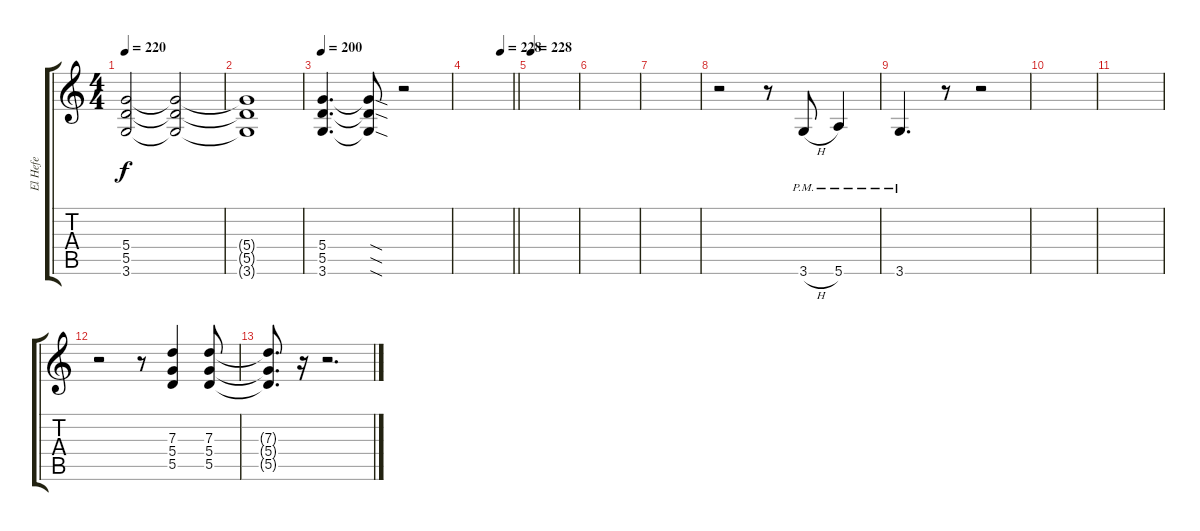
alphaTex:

\track ("El Hefe" "El Hefe") {instrument distortionguitar}
\staff {score tabs}
\tuning (E4 B3 G3 D3 A2 E2) {hide}
\ts (4 4)
\tempo 220
\clef g2
\ks c
(5.4{t} 5.5{t} 3.6{t}).2{dy f} (5.4{t} 5.5{t} 3.6{t}).2{volume 7} |
(5.4{t} 5.5{t} 3.6{t}).1 |
\tempo 200
(5.4 5.5 3.6).4{d volume 11} (5.4{sod t} 5.5{sod t} 3.6{sod t}).8 r.2 |
\tempo (228 0.75)
\barLineRight lightlight
|
\section ("" "")
\tempo 228
|
|
|
r.2 r.8 3.6{h pm}.8 5.6{pm}.4 |
3.6{pm}.4{d} r.8 r.2 |
|
|
r.2 r.8 (7.3 5.4 5.5).4 (7.3 5.4 5.5).8 |
(7.3{t} 5.4{t} 5.5{t}).8{d} r.16 r.2{d}
